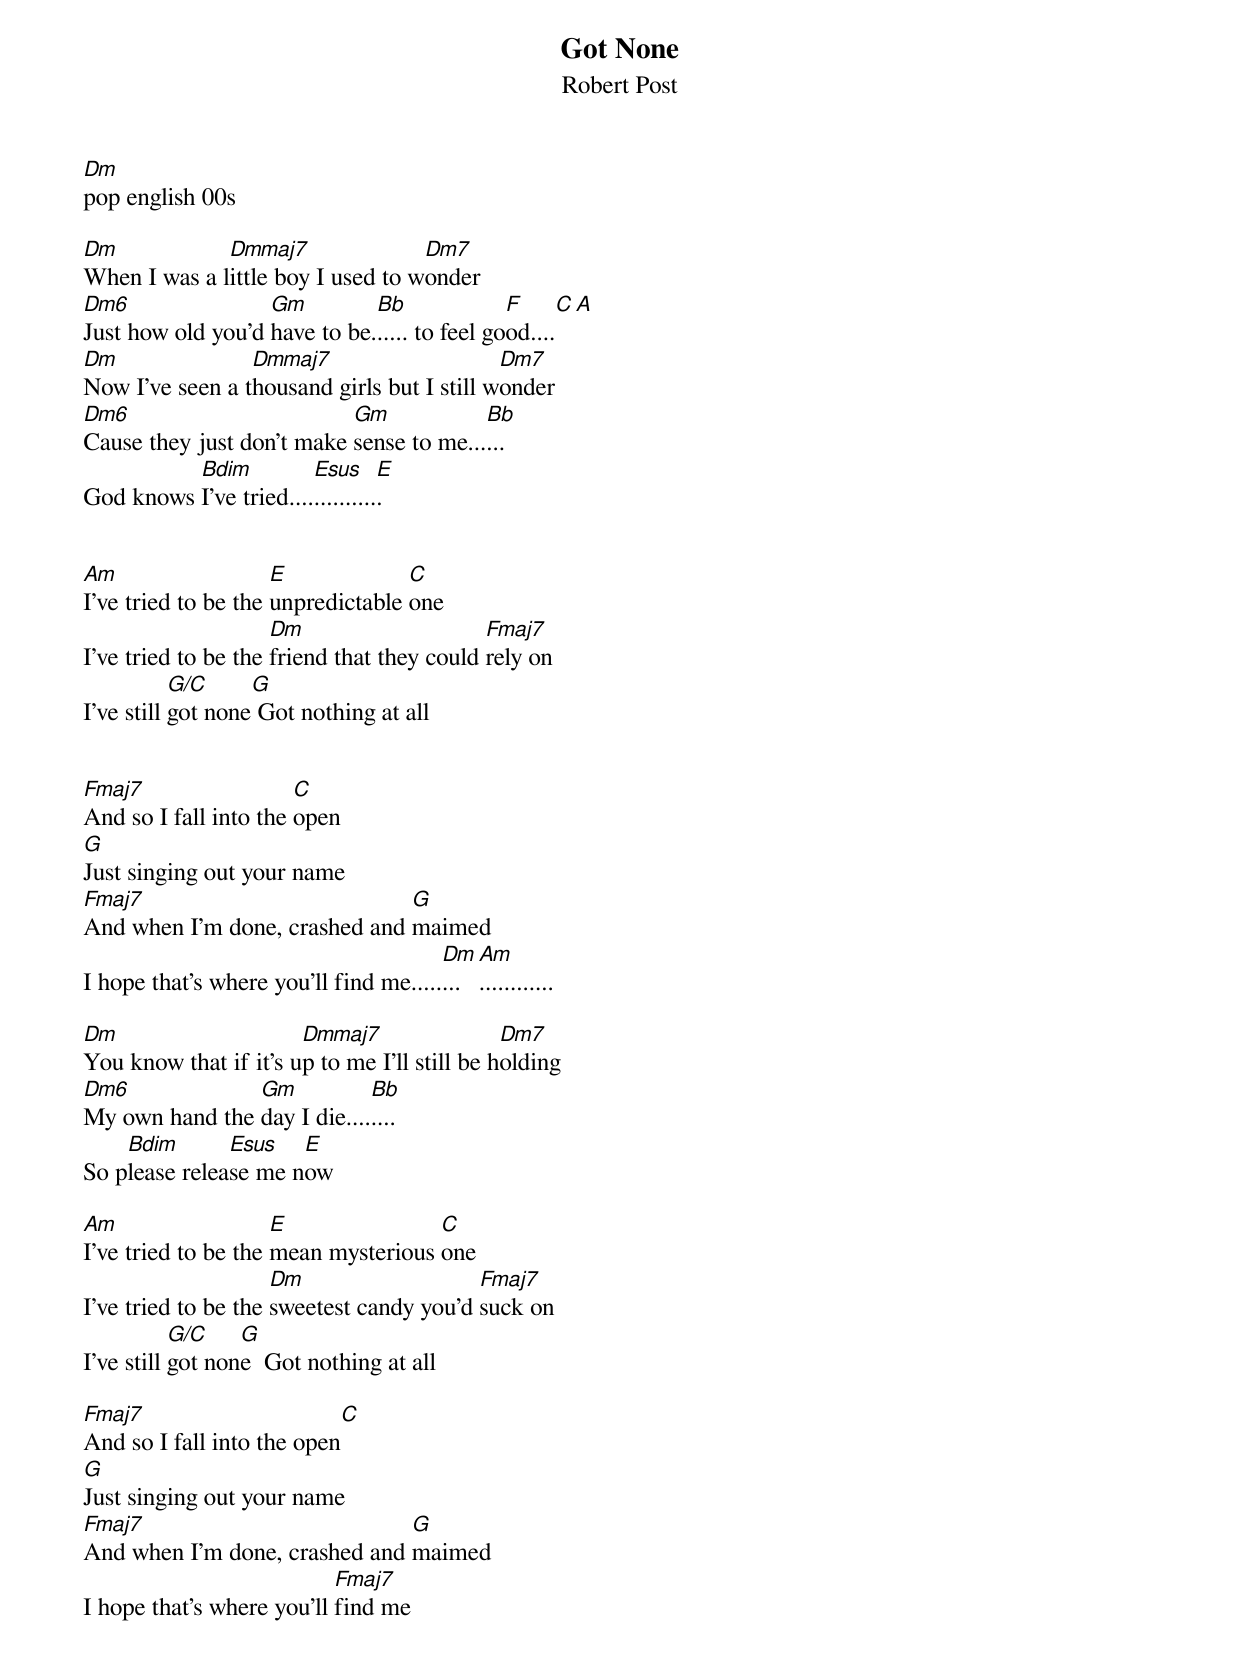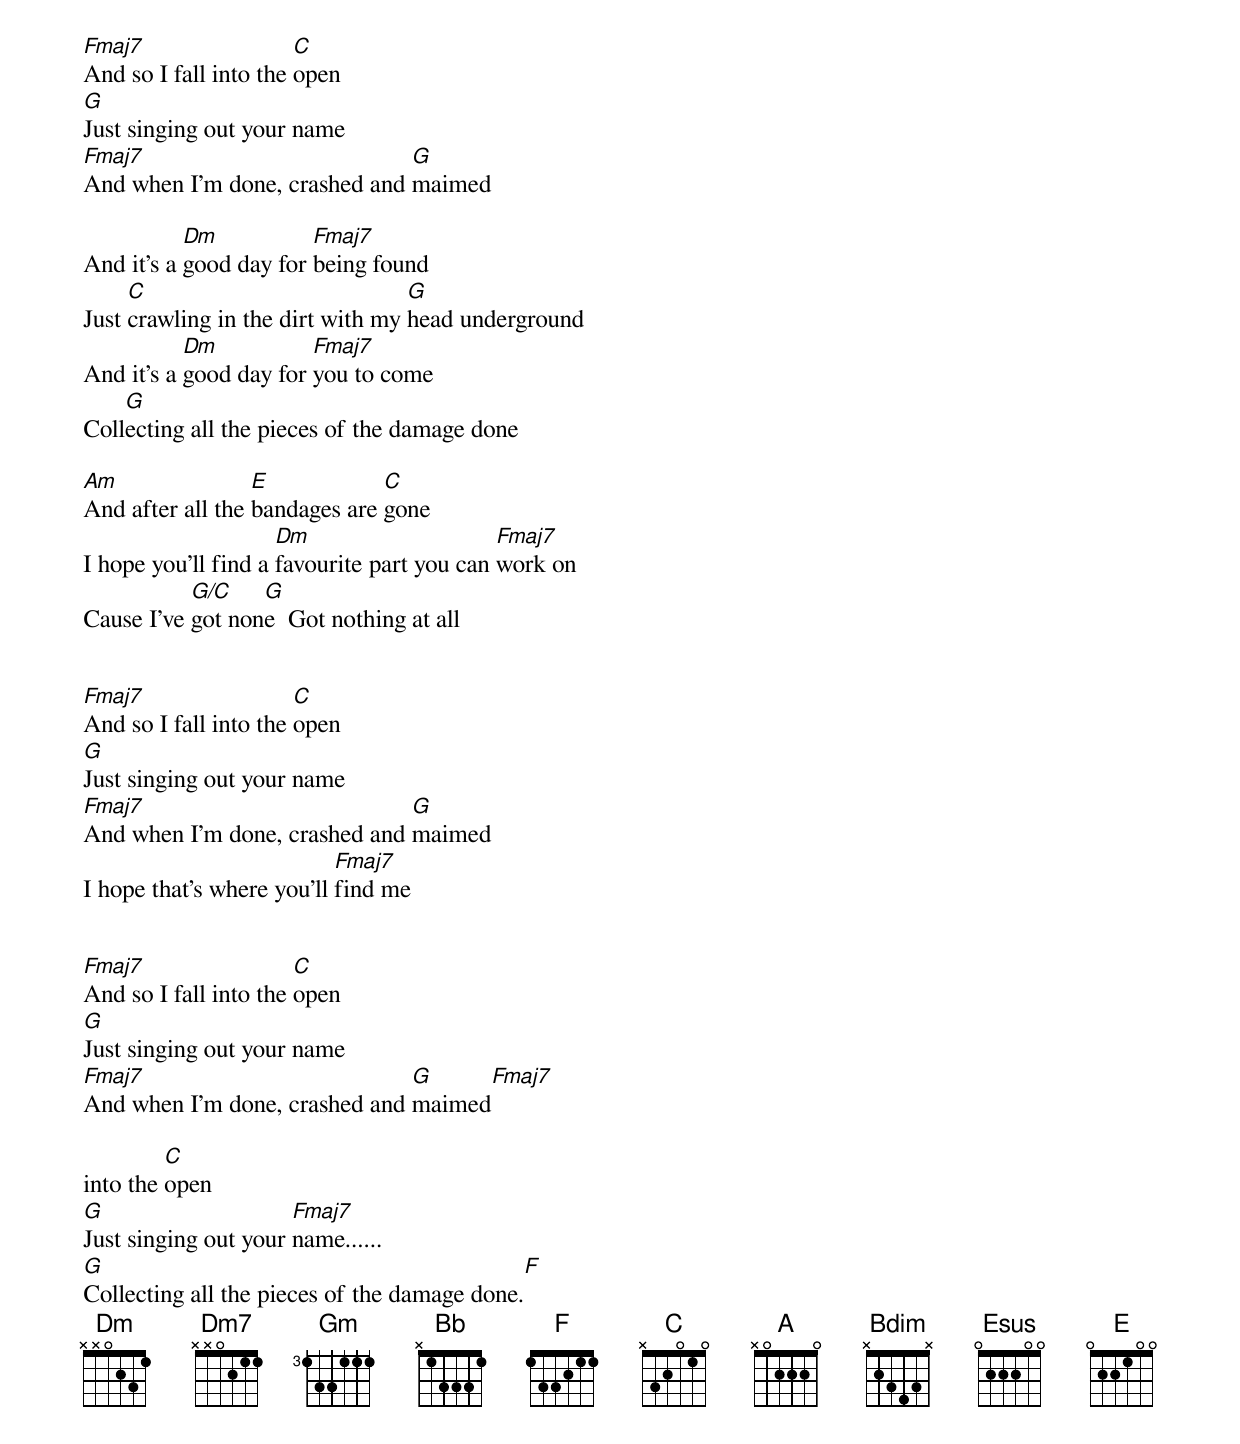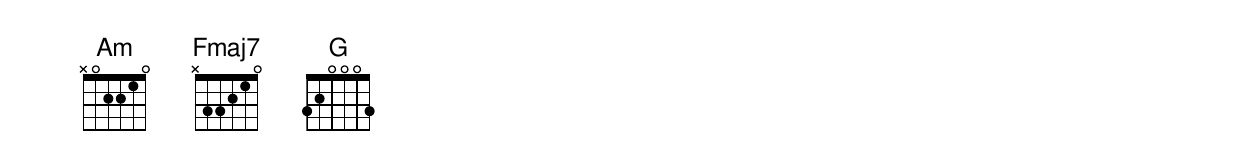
Got None
Robert Post
Dm
pop english 00s

Dm            Dmmaj7               Dm7
When I was a little boy I used to wonder
Dm6                Gm         Bb              F       C      A
Just how old you'd have to be...... to feel good....
Dm               Dmmaj7                     Dm7
Now I've seen a thousand girls but I still wonder
Dm6                        Gm            Bb
Cause they just don't make sense to me......
          Bdim          Esus      E
God knows I've tried...............


Am                   E             C
I've tried to be the unpredictable one
                     Dm                     Fmaj7
I've tried to be the friend that they could rely on
           G/C     G
I've still got none Got nothing at all


Fmaj7                  C
And so I fall into the open
G
Just singing out your name
Fmaj7                          G
And when I'm done, crashed and maimed
                                       Dm Am
I hope that's where you'll find me....................

Dm                     Dmmaj7                 Dm7
You know that if it's up to me I'll still be holding
Dm6             Gm           Bb
My own hand the day I die........
    Bdim       Esus   E
So please release me now

Am                   E               C
I've tried to be the mean mysterious one
                     Dm                   Fmaj7
I've tried to be the sweetest candy you'd suck on
           G/C    G
I've still got none  Got nothing at all

Fmaj7                      C
And so I fall into the open
G
Just singing out your name
Fmaj7                          G
And when I'm done, crashed and maimed
                           Fmaj7
I hope that's where you'll find me

Fmaj7                  C
And so I fall into the open
G
Just singing out your name
Fmaj7                          G
And when I'm done, crashed and maimed

           Dm           Fmaj7
And it's a good day for being found
     C                            G
Just crawling in the dirt with my head underground
           Dm           Fmaj7
And it's a good day for you to come
    G
Collecting all the pieces of the damage done

Am                E            C
And after all the bandages are gone
                     Dm                     Fmaj7
I hope you'll find a favourite part you can work on
           G/C    G
Cause I've got none  Got nothing at all


Fmaj7                  C
And so I fall into the open
G
Just singing out your name
Fmaj7                          G
And when I'm done, crashed and maimed
                           Fmaj7
I hope that's where you'll find me


Fmaj7                  C
And so I fall into the open
G
Just singing out your name
Fmaj7                          G               Fmaj7
And when I'm done, crashed and maimed

         C
into the open
G                     Fmaj7
Just singing out your name......
G                                                          F
Collecting all the pieces of the damage done.
